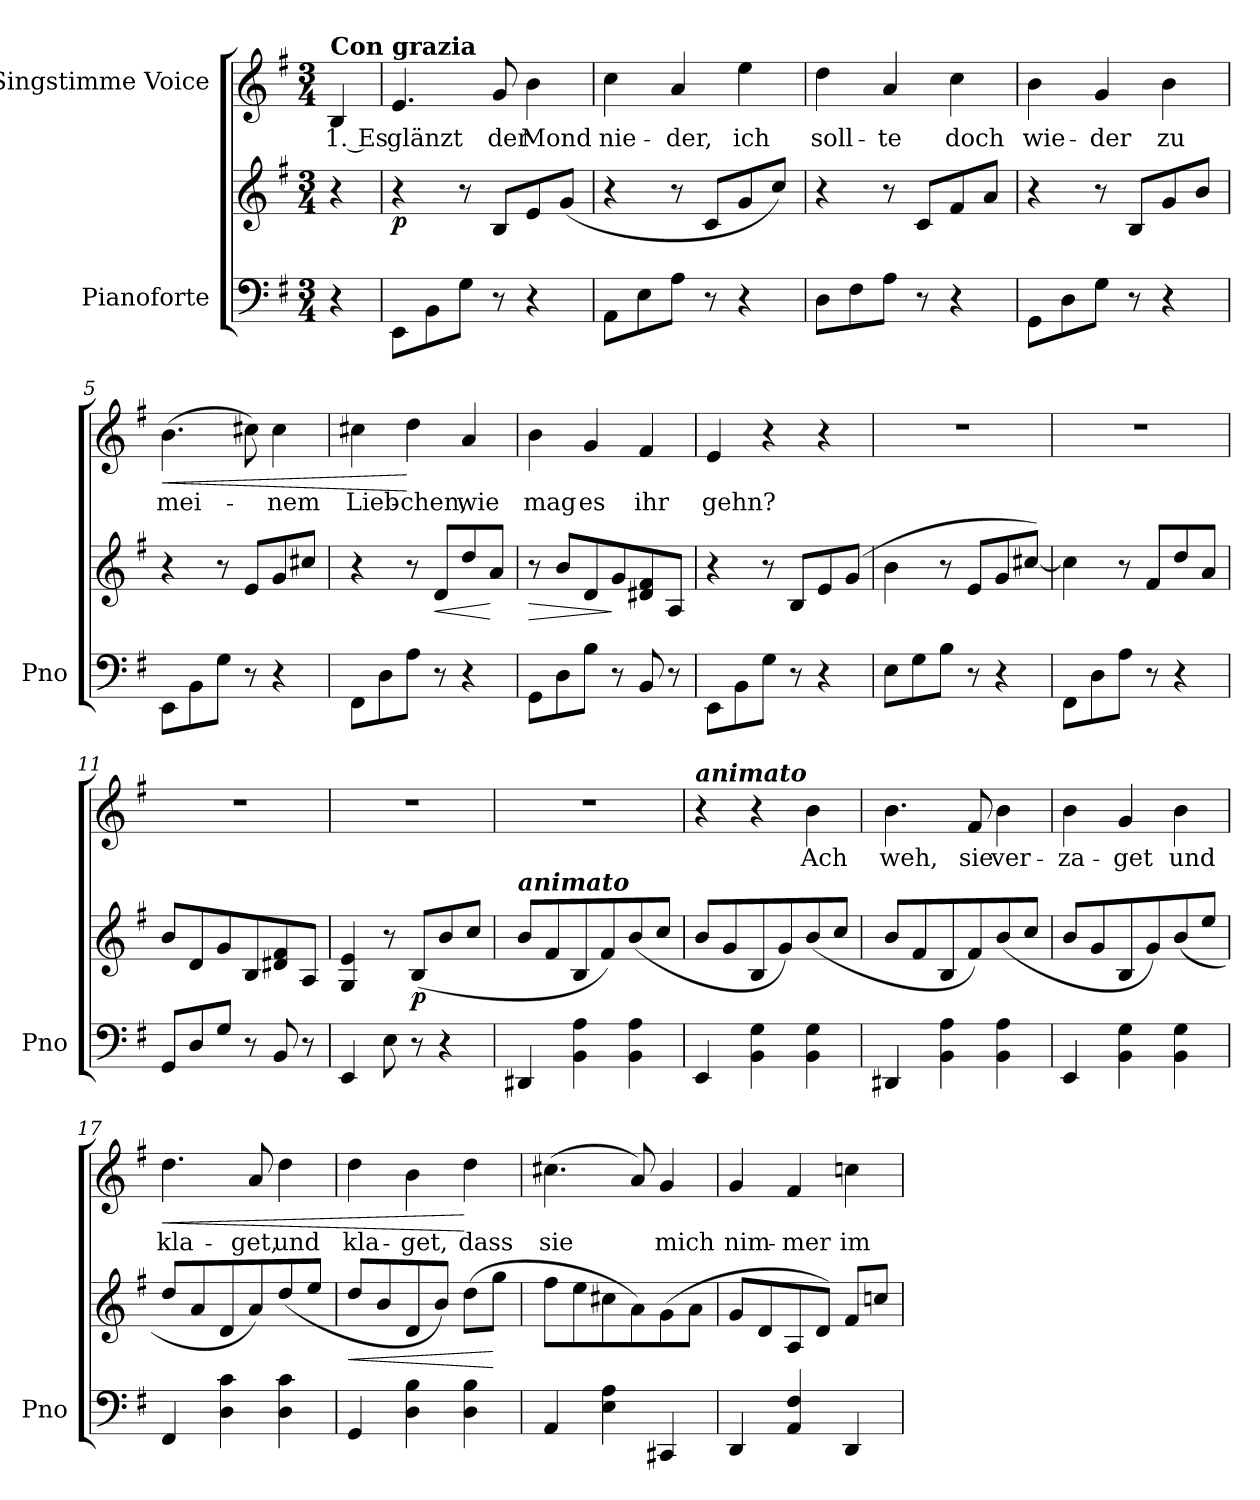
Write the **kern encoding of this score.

**kern	**kern	**dynam	**kern	**text	**dynam
*part2	*part2	*part2	*part1	*part1	*part1
*staff3	*staff2	*staff2/3	*staff1	*staff1	*staff1
*I"Pianoforte	*	*	*I"Singstimme Voice	*	*
*I'Pno	*	*	*	*	*
*clefF4	*clefG2	*	*clefG2	*	*
*k[f#]	*k[f#]	*	*k[f#]	*	*
*M3/4	*M3/4	*	*M3/4	*	*
=	=	=	=	=	=
!	!	!	!LO:TX:a:B:t=Con  grazia	!	!
!	!	!	!	!LO:LY:b	!
4r	4r	.	4B/	1. Es	.
=1	=1	=1	=1	=1	=1
!	!	!LO:DY:b	!	!LO:LY:b	!
(8EE\L	4r	p	4.e/	glänzt	.
8BB\	.	.	.	.	.
8G\J	8r	.	.	.	.
!	!	!	!	!LO:LY:b	!
8r	8B/L	.	8g/	der	.
!	!	!	!	!LO:LY:b	!
4r	8e/	.	4b\	Mond	.
.	(8g/J	.	.	.	.
=2	=2	=2	=2	=2	=2
!	!	!	!	!LO:LY:b	!
(8AA\L	4r	.	4cc\	nie-	.
8E\	.	.	.	.	.
!	!	!	!	!LO:LY:b	!
8A\J	8r	.	4a/	-der,	.
8r	8c/L	.	.	.	.
!	!	!	!	!LO:LY:b	!
4r	8g/	.	4ee\	ich	.
.	8cc/J)	.	.	.	.
=3	=3	=3	=3	=3	=3
!	!	!	!	!LO:LY:b	!
(8D\L	4r	.	4dd\	soll-	.
8F#\	.	.	.	.	.
!	!	!	!	!LO:LY:b	!
8A\J	8r	.	4a/	-te	.
8r	8c/L	.	.	.	.
!	!	!	!	!LO:LY:b	!
4r	8f#/	.	4cc\	doch	.
.	8a/J)	.	.	.	.
=4	=4	=4	=4	=4	=4
!	!	!	!	!LO:LY:b	!
(8GG\L	4r	.	4b\	wie-	.
8D\	.	.	.	.	.
!	!	!	!	!LO:LY:b	!
8G\J	8r	.	4g/	-der	.
8r	8B/L	.	.	.	.
!	!	!	!	!LO:LY:b	!
4r	8g/	.	4b\	zu	.
.	8b/J)	.	.	.	.
=5	=5	=5	=5	=5	=5
!	!	!	!	!LO:LY:b	!LO:HP:b
(8EE\L	4r	.	(>4.b\	mei-	<
8BB\	.	.	.	.	.
8G\J	8r	.	.	.	.
8r	8e/L	.	8cc#X\)	.	.
!	!	!	!	!LO:LY:b	!
4r	8g/	.	4cc#\	-nem	.
.	8cc#X/J)	.	.	.	.
!!LO:LB:g=z
=6	=6	=6	=6	=6	=6
!	!	!	!	!LO:LY:b	!
(>8FF#\L	4r	.	4cc#X\	Lieb-	.
8D\	.	.	.	.	.
!	!	!	!	!LO:LY:b	!
8A\J	8r	.	4dd\	-chen,	[
!	!	!LO:HP:b	!	!	!
8r	8d/L	<	.	.	.
!	!	!	!	!LO:LY:b	!
4r	8dd/	.	4a/	wie	.
.	8a/J)	[	.	.	.
=7	=7	=7	=7	=7	=7
!	!	!LO:HP:b	!	!LO:LY:b	!
8GG\L	8r	>	4b\	mag	.
8D\	8b/L	.	.	.	.
!	!	!	!	!LO:LY:b	!
8B\J	8d/	.	4g/	es	.
8r	8g/	]	.	.	.
!	!	!	!	!LO:LY:b	!
8BB/	8d#X/ 8f#/	.	4f#/	ihr	.
8r	8A/J)	.	.	.	.
=8	=8	=8	=8	=8	=8
!	!	!	!	!LO:LY:b	!
(8EE\L	4r	.	4e/	gehn?	.
8BB\	.	.	.	.	.
8G\J	8r	.	4r	.	.
8r	8B/L	.	.	.	.
4r	8e/	.	4r	.	.
.	(8g/J	.	.	.	.
=9	=9	=9	=9	=9	=9
(8E\L	4b\	.	2.r	.	.
8G\	.	.	.	.	.
8B\J	8r	.	.	.	.
8r	8e/L	.	.	.	.
4r	8g/	.	.	.	.
.	[8cc#X/J)	.	.	.	.
=10	=10	=10	=10	=10	=10
(>8FF#\L	4cc#\]	.	2.r	.	.
8D\	.	.	.	.	.
8A\J	8r	.	.	.	.
8r	8f#/L	.	.	.	.
4r	8dd/	.	.	.	.
.	8a/J)	.	.	.	.
!!LO:LB:g=z
=11	=11	=11	=11	=11	=11
8GG/L	8b/L	.	2.r	.	.
8D/	8d/	.	.	.	.
8G/J	8g/	.	.	.	.
8r	8B/	.	.	.	.
8BB/	8d#X/ 8f#/	.	.	.	.
8r	8A/J)	.	.	.	.
=12	=12	=12	=12	=12	=12
4EE/	4G/ 4e/	.	2.r	.	.
8E\	8r	.	.	.	.
!	!	!LO:DY:b	!	!	!
8r	(8B/L	p	.	.	.
4r	8b/	.	.	.	.
.	8cc/J	.	.	.	.
=13	=13	=13	=13	=13	=13
!	!LO:TX:a:Bi:t=animato	!	!	!	!
4DD#X/	8b/L	.	2.r	.	.
.	8f#/	.	.	.	.
4BB\ 4A\	8B/	.	.	.	.
.	8f#/)	.	.	.	.
4BB\ 4A\	(8b/	.	.	.	.
.	8cc/J	.	.	.	.
=14	=14	=14	=14	=14	=14
!	!	!	!LO:TX:a:Bi:t=animato	!	!
4EE/	8b/L	.	4r	.	.
.	8g/	.	.	.	.
4BB\ 4G\	8B/	.	4r	.	.
.	8g/)	.	.	.	.
!	!	!	!	!LO:LY:b	!
4BB\ 4G\	(8b/	.	4b\	Ach	.
.	8cc/J	.	.	.	.
=15	=15	=15	=15	=15	=15
!	!	!	!	!LO:LY:b	!
4DD#X/	8b/L	.	4.b\	weh,	.
.	8f#/	.	.	.	.
4BB\ 4A\	8B/	.	.	.	.
!	!	!	!	!LO:LY:b	!
.	8f#/)	.	8f#/	sie	.
!	!	!	!	!LO:LY:b	!
4BB\ 4A\	(8b/	.	4b\	ver-	.
.	8cc/J	.	.	.	.
!!LO:LB:g=z
=16	=16	=16	=16	=16	=16
!	!	!	!	!LO:LY:b	!
4EE/	8b/L	.	4b\	-za-	.
.	8g/	.	.	.	.
!	!	!	!	!LO:LY:b	!
4BB\ 4G\	8B/	.	4g/	-get	.
.	8g/)	.	.	.	.
!	!	!	!	!LO:LY:b	!
4BB\ 4G\	(8b/	.	4b\	und	.
.	8ee/J	.	.	.	.
=17	=17	=17	=17	=17	=17
!	!	!	!	!LO:LY:b	!LO:HP:b
4FF#/	8dd/L	.	4.dd\	kla-	<
.	8a/	.	.	.	.
4D\ 4c\	8d/	.	.	.	.
!	!	!	!	!LO:LY:b	!
.	8a/)	.	8a/	-get,	.
!	!	!	!	!LO:LY:b	!
4D\ 4c\	(8dd/	.	4dd\	und	.
.	8ee/J	.	.	.	.
=18	=18	=18	=18	=18	=18
!	!	!LO:HP:b	!	!LO:LY:b	!
4GG/	8dd/L	<	4dd\	kla-	.
.	8b/	.	.	.	.
!	!	!	!	!LO:LY:b	!
4D\ 4B\	8d/	.	4b\	-get,	.
.	8b/J)	.	.	.	.
!	!	!	!	!LO:LY:b	!
4D\ 4B\	(8dd\L	.	4dd\	dass	[
.	8gg\J	[	.	.	.
=19	=19	=19	=19	=19	=19
!	!	!	!	!LO:LY:b	!
4AA/	8ff#\L	.	(>4.cc#X\	sie	.
.	8ee\	.	.	.	.
4E\ 4A\	8cc#X\	.	.	.	.
.	8a\)	.	8a/)	.	.
!	!	!	!	!LO:LY:b	!
4CC#X/	(8g\	.	4g/	mich	.
.	8a\J	.	.	.	.
=20	=20	=20	=20	=20	=20
!	!	!	!	!LO:LY:b	!
4DD/	8g/L	.	4g/	nim-	.
.	8d/	.	.	.	.
!	!	!	!	!LO:LY:b	!
4AA/ 4F#/	8A/	.	4f#/	-mer	.
.	8d/J)	.	.	.	.
!	!	!	!	!LO:LY:b	!
4DD/	8f#/L	.	4ccn\	im	.
.	8ccn/J	.	.	.	.
=	=	=	=	=	=
*-	*-	*-	*-	*-	*-
